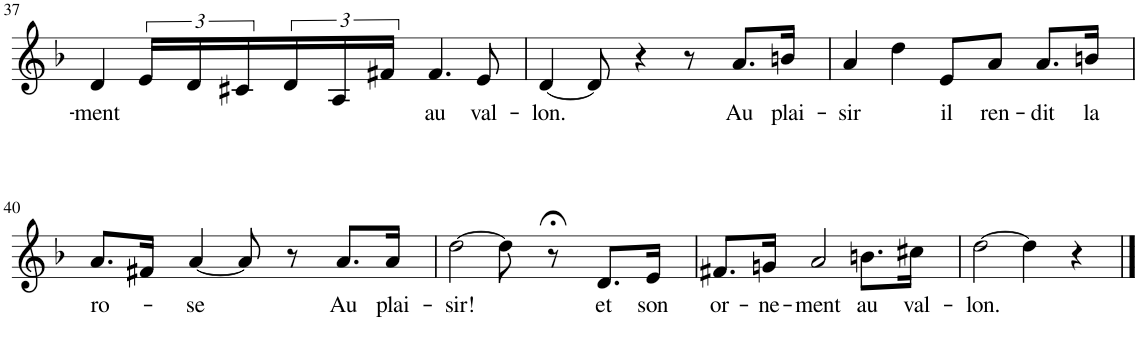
**kern	**text
*part1	*part1
*staff1	*staff1
*I"Piano	*
*I'Pno	*
!!LO:PB:g=z
*clefG2	*
*k[b-]	*
*M4/4	*
=37	=37
!	!LO:LY:b
4d/	-ment
24e/LL	.
24d/	.
24c#X/	.
24d/	.
24A/	.
24f#X/JJ	.
!	!LO:LY:b
4.f#/	au
!	!LO:LY:b
8e/	val-
=38	=38
!	!LO:LY:b
[4d/	-lon.
8d/]	.
4r	.
8r	.
!	!LO:LY:b
8.a/L	Au
!	!LO:LY:b
16bn/Jk	plai-
=39	=39
!	!LO:LY:b
4a/	-sir
4dd\	.
!	!LO:LY:b
8e/L	il
!	!LO:LY:b
8a/J	ren-
!	!LO:LY:b
8.a/L	-dit
!	!LO:LY:b
16bn/Jk	la
!!LO:LB:g=z
=40	=40
!	!LO:LY:b
8.a/L	ro-
16f#X/Jk	.
!	!LO:LY:b
[4a/	-se
8a/]	.
8r	.
!	!LO:LY:b
8.a/L	Au
!	!LO:LY:b
16a/Jk	plai-
=41	=41
!	!LO:LY:b
[2dd\	-sir!
8dd\]	.
8r;<	.
!	!LO:LY:b
8.d/L	et
!	!LO:LY:b
16e/Jk	son
=42	=42
!	!LO:LY:b
8.f#X/L	or-
!	!LO:LY:b
16gn/Jk	-ne-
!	!LO:LY:b
2a/	-ment
!	!LO:LY:b
8.bn\L	au
!	!LO:LY:b
16cc#X\Jk	val-
=43	=43
!	!LO:LY:b
[2dd\	-lon.
4dd\]	.
4r	.
==	==
*-	*-
